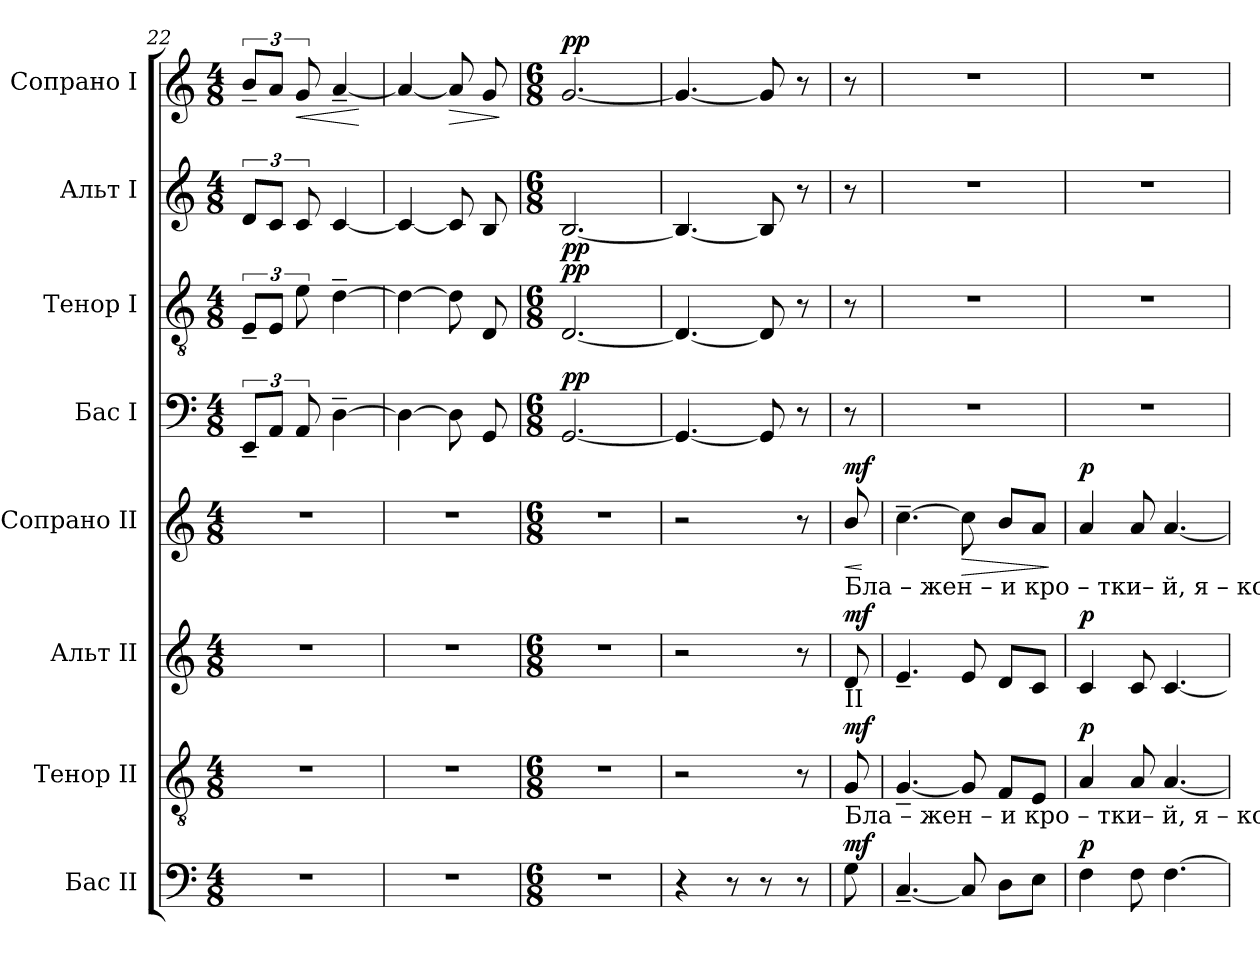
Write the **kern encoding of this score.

**kern	**dynam	**kern	**dynam	**kern	**dynam	**kern	**dynam	**kern	**dynam	**kern	**dynam	**kern	**dynam	**kern	**dynam
*part8	*part8	*part7	*part7	*part6	*part6	*part5	*part5	*part4	*part4	*part3	*part3	*part2	*part2	*part1	*part1
*staff8	*staff8	*staff7	*staff7	*staff6	*staff6	*staff5	*staff5	*staff4	*staff4	*staff3	*staff3	*staff2	*staff2	*staff1	*staff1
*I"Бас II	*	*I"Тенор II	*	*I"Альт II	*	*I"Сопрано II	*	*I"Бас I	*	*I"Тенор I	*	*I"Альт I	*	*I"Сопрано I	*
*I'II Б	*	*I'II Т	*	*I'II А	*	*I'II С	*	*I'I Б	*	*I'I Т	*	*I'I А	*	*I'I С	*
*clefF4	*	*clefGv2	*	*clefG2	*	*clefG2	*	*clefF4	*	*clefGv2	*	*clefG2	*	*clefG2	*
*k[]	*	*k[]	*	*k[]	*	*k[]	*	*k[]	*	*k[]	*	*k[]	*	*k[]	*
*M4/8	*	*M4/8	*	*M4/8	*	*M4/8	*	*M4/8	*	*M4/8	*	*M4/8	*	*M4/8	*
=22	=22	=22	=22	=22	=22	=22	=22	=22	=22	=22	=22	=22	=22	=22	=22
2r	.	2r	.	2r	.	2r	.	12EE~/L	.	12E~/L	.	12d/L	.	12b~/L	.
.	.	.	.	.	.	.	.	12AA/J	.	12E/J	.	12c/J	.	12a/J	.
!	!	!	!	!	!	!	!	!	!	!	!	!	!	!	!LO:HP:b
.	.	.	.	.	.	.	.	12AA/	.	12e\	.	12c/	.	12g/	<
.	.	.	.	.	.	.	.	[4D~\	.	[4d~\	.	[4c/	.	[4a~/	.
.	.	.	.	.	.	.	.	.	.	.	.	.	.	.	[
=23	=23	=23	=23	=23	=23	=23	=23	=23	=23	=23	=23	=23	=23	=23	=23
2r	.	2r	.	2r	.	2r	.	4D\_	.	4d\_	.	4c/_	.	4a/_	.
!	!	!	!	!	!	!	!	!	!	!	!	!	!	!	!LO:HP:b
.	.	.	.	.	.	.	.	8D\]	.	8d\]	.	8c/]	.	8a/]	>
.	.	.	.	.	.	.	.	8GG/	.	8D/	.	8B/	.	8g/	.
.	.	.	.	.	.	.	.	.	.	.	.	.	.	.	]
=24	=24	=24	=24	=24	=24	=24	=24	=24	=24	=24	=24	=24	=24	=24	=24
*M6/8	*	*M6/8	*	*M6/8	*	*M6/8	*	*M6/8	*	*M6/8	*	*M6/8	*	*M6/8	*
!	!	!	!	!	!	!	!	!	!LO:DY:a	!	!LO:DY:a	!	!LO:DY:b	!	!LO:DY:a
2.r	.	2.r	.	2.r	.	2.r	.	[2.GG/	pp	[2.D/	pp	[2.B/	pp	[2.g/	pp
=25	=25	=25	=25	=25	=25	=25	=25	=25	=25	=25	=25	=25	=25	=25	=25
4r	.	2r	.	2r	.	2r	.	4.GG/_	.	4.D/_	.	4.B/_	.	4.g/_	.
8r	.	.	.	.	.	.	.	.	.	.	.	.	.	.	.
8r	.	.	.	.	.	.	.	8GG/]	.	8D/]	.	8B/]	.	8g/]	.
8r	.	8r	.	8r	.	8r	.	8r	.	8r	.	8r	.	8r	.
!!LO:LB:g=z
=26	=26	=26	=26	=26	=26	=26	=26	=26	=26	=26	=26	=26	=26	=26	=26
!	!	!	!	!	!	!LO:TX:b:t=Бла – жен        –         и                    кро   –  тки– й,                                                я   –   ко        ти  – й     на– сле– дят                зем  –  лю.	!	!	!	!	!	!	!	!	!
!	!	!	!	!LO:TX:b:t=II	!	!	!	!	!	!	!	!	!	!	!
!	!	!LO:TX:b:t=Бла – жен        –         и                    кро   –  тки– й,                                                я   –   ко        ти  – й     на– сле– дят                зем  –  лю.	!	!	!	!	!	!	!	!	!	!	!	!	!
!	!LO:DY:a	!	!LO:DY:a	!	!LO:DY:a	!	!LO:HP:b	!	!	!	!	!	!	!	!
!	!	!	!	!	!	!	!LO:DY:n=1:a	!	!	!	!	!	!	!	!
8G\	mf	8G/	mf	8d/	mf	8b/	< mf	8r	.	8r	.	8r	.	8r	.
.	.	.	.	.	.	.	[	.	.	.	.	.	.	.	.
=27	=27	=27	=27	=27	=27	=27	=27	=27	=27	=27	=27	=27	=27	=27	=27
[4.C~/	.	[4.G~/	.	4.e~/	.	[4.cc~\	.	2.r	.	2.r	.	2.r	.	2.r	.
!	!	!	!	!	!	!	!LO:HP:b	!	!	!	!	!	!	!	!
8C/]	.	8G/]	.	8e/	.	8cc\]	>	.	.	.	.	.	.	.	.
8D\L	.	8F/L	.	8d/L	.	8b/L	.	.	.	.	.	.	.	.	.
8E\J	.	8E/J	.	8c/J	.	8a/J	.	.	.	.	.	.	.	.	.
.	.	.	.	.	.	.	]	.	.	.	.	.	.	.	.
=28	=28	=28	=28	=28	=28	=28	=28	=28	=28	=28	=28	=28	=28	=28	=28
!	!LO:DY:a	!	!LO:DY:a	!	!LO:DY:a	!	!LO:DY:a	!	!	!	!	!	!	!	!
4F\	p	4A/	p	4c/	p	4a/	p	2.r	.	2.r	.	2.r	.	2.r	.
8F\	.	8A/	.	8c/	.	8a/	.	.	.	.	.	.	.	.	.
[4.F\	.	[4.A/	.	[4.c/	.	[4.a/	.	.	.	.	.	.	.	.	.
=	=	=	=	=	=	=	=	=	=	=	=	=	=	=	=
*-	*-	*-	*-	*-	*-	*-	*-	*-	*-	*-	*-	*-	*-	*-	*-
